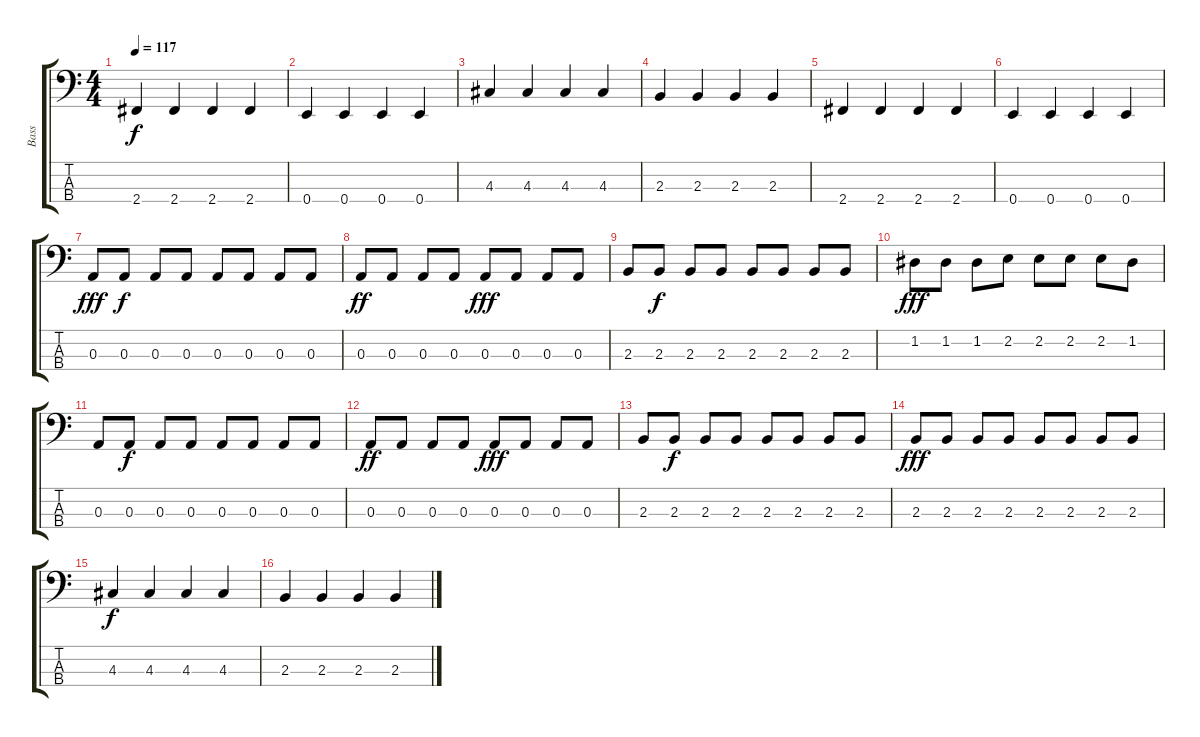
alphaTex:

\track ("Bass" "Bass") {instrument electricbassfinger}
\staff {score tabs}
\tuning (G2 D2 A1 E1) {hide}
\ts (4 4)
\tempo 117
\clef f4
\ks c
2.4.4{dy f} 2.4.4 2.4.4 2.4.4 |
0.4.4 0.4.4 0.4.4 0.4.4 |
4.3.4 4.3.4 4.3.4 4.3.4 |
2.3.4 2.3.4 2.3.4 2.3.4 |
2.4.4 2.4.4 2.4.4 2.4.4 |
0.4.4 0.4.4 0.4.4 0.4.4 |
0.3.8{dy fff} 0.3.8{dy f} 0.3.8 0.3.8 0.3.8 0.3.8 0.3.8 0.3.8 |
0.3.8{dy ff} 0.3.8 0.3.8 0.3.8 0.3.8{dy fff} 0.3.8 0.3.8 0.3.8 |
2.3.8 2.3.8{dy f} 2.3.8 2.3.8 2.3.8 2.3.8 2.3.8 2.3.8 |
1.2.8{dy fff} 1.2.8 1.2.8 2.2.8 2.2.8 2.2.8 2.2.8 1.2.8 |
0.3.8 0.3.8{dy f} 0.3.8 0.3.8 0.3.8 0.3.8 0.3.8 0.3.8 |
0.3.8{dy ff} 0.3.8 0.3.8 0.3.8 0.3.8{dy fff} 0.3.8 0.3.8 0.3.8 |
2.3.8 2.3.8{dy f} 2.3.8 2.3.8 2.3.8 2.3.8 2.3.8 2.3.8 |
2.3.8{dy fff} 2.3.8 2.3.8 2.3.8 2.3.8 2.3.8 2.3.8 2.3.8 |
4.3.4{dy f} 4.3.4 4.3.4 4.3.4 |
2.3.4 2.3.4 2.3.4 2.3.4
